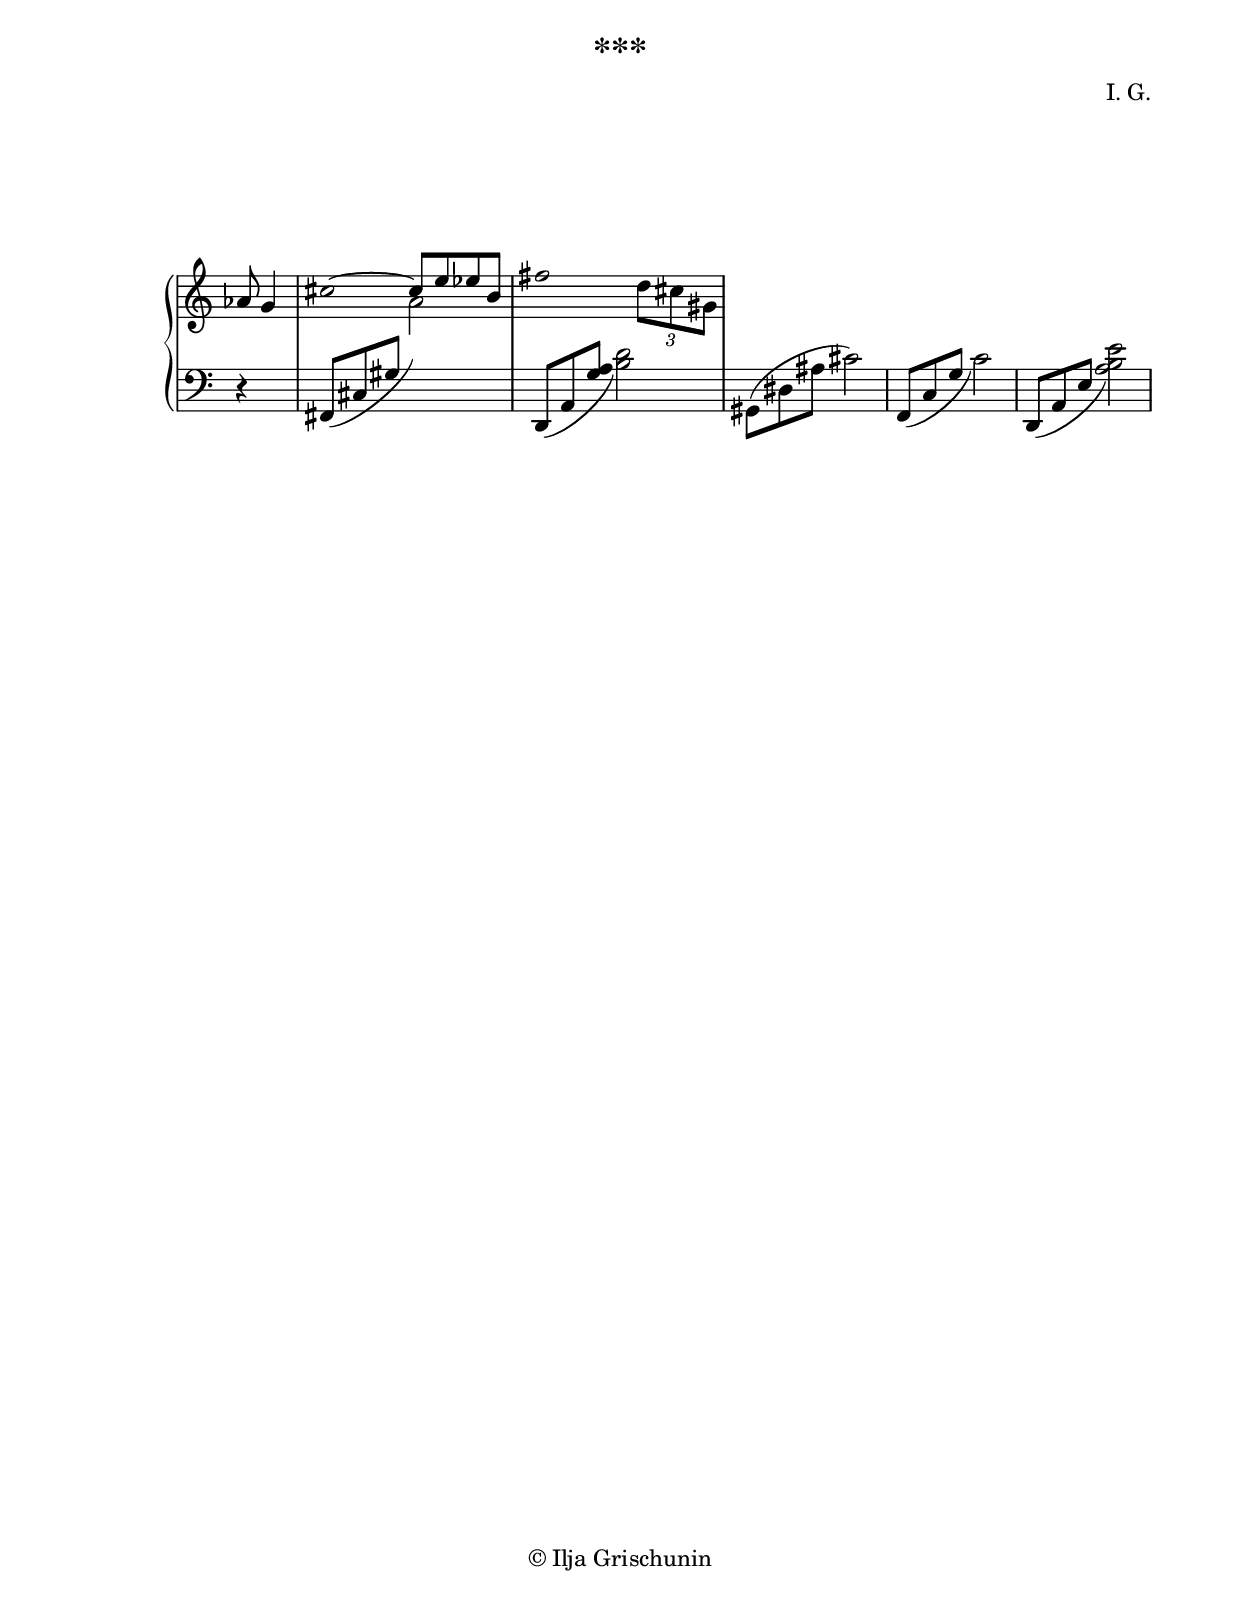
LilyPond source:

\version "2.19.15"
%\version "2.18.0"

\language "deutsch"

\header {
  title = "***"
  %meter = ""
  composer = "I. G."
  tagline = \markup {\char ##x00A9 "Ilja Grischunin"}
}

\paper {
  #(set-paper-size "a4")
  top-system-spacing #'basic-distance = #25
  top-markup-spacing #'basic-distance = #15
  markup-system-spacing #'basic-distance = #25
  system-system-spacing #'basic-distance = #30
  last-bottom-spacing #'basic-distance = #25
  left-margin = 15
  right-margin = 15
  %two-sided = ##t
  %inner-margin = 25
  %outer-margin = 15
}

\layout {
  \context {
    \PianoStaff
    \consists #Span_stem_engraver
  }
  \context {
    \Staff
    \remove "Time_signature_engraver"
    %\remove "Clef_engraver"
  }
  \context{
    \Score
    %\override StaffGrouper.staff-staff-spacing.basic-distance = #13
    \remove "Bar_number_engraver"
  }
}

%%%%%%%%% SCRIPTS %%%%%%%%%
pocoCr = #(make-music 'CrescendoEvent
            'span-type 'text
            'span-text "poco cresc.")
pocoDim = #(make-music 'CrescendoEvent
             'span-type 'text
             'span-text "poco dimin.")
top = \change Staff = "RH"
bot = \change Staff = "LH"

%%%%%%%%% INCLUDE %%%%%%%%%


%%%%%%%%%%% RH %%%%%%%%%%%%
rechts = \relative {
  \clef treble
  %\time 7/8
  %\compoundMeter #'((3 8) (2 4))
  \compoundMeter #'((3 4 8))
  \partial 4.
  as'8 g4
  \once \override Stem.stencil = ##f
  \override Dots.dot-count = #0
  \tweak #'duration-log #1
  cis4.~
  \stemUp
  cis8 e es h
  <<
    {
      \once \override Stem.stencil = ##f
      fis'2
    }
    \\
    {
      s4. s4 \tuplet 3/2 {d8 cis gis}
    }
  >>
}

%%%%%%%%%%% LH %%%%%%%%%%%%
links = \relative {
  \clef bass
  %\time 7/8
  \compoundMeter #'((3 4 8))
  \partial 4.
  r4 s8
  fis,8_( cis' gis'
  \stemDown
  \top a'2) \bot
  \stemNeutral
  d,,,8_( a' <g' a> <h d>2)
  gis,8( dis' ais' cis2)
  f,,8_( c' g' c2)
  d,,8_( a' e' <a h e>2)
}

%%%%%%%%%%%%D%%%%%%%%%%%%
dynamic = {
  \override DynamicTextSpanner.style = #'none
  \override Hairpin.to-barline = ##f

}

%%%%%%%%%%%%%%%%%%%%%%
\score {
  \new PianoStaff <<
    \new Staff = "RH" \rechts
    \new Dynamics = "DYN" \dynamic
    \new Staff = "LH" \links
  >>
}